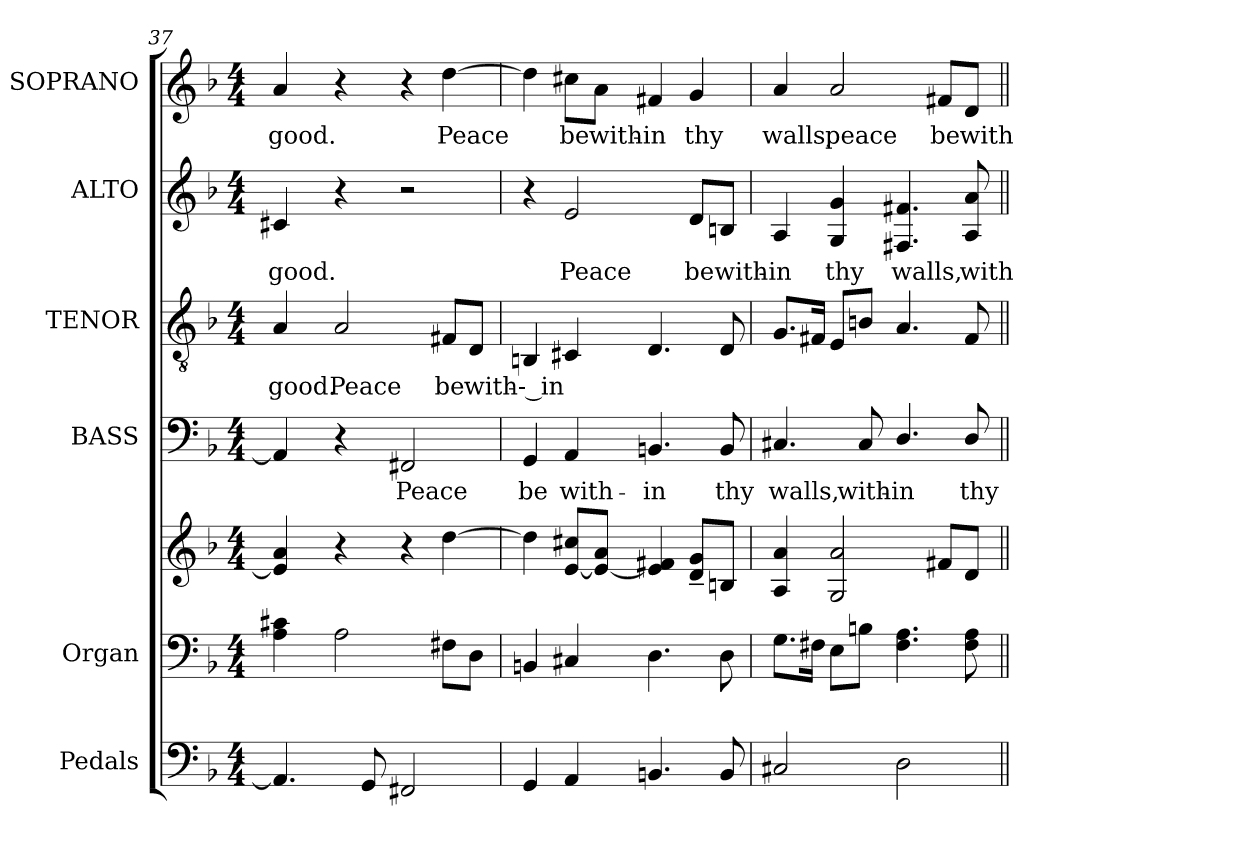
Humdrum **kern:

**kern	**kern	**kern	**kern	**text	**kern	**text	**kern	**text	**kern	**text
*part6	*part5	*part5	*part4	*part4	*part3	*part3	*part2	*part2	*part1	*part1
*staff7	*staff6	*staff5	*staff4	*staff4	*staff3	*staff3	*staff2	*staff2	*staff1	*staff1
*I"Pedals	*I"Organ	*	*I"BASS	*	*I"TENOR	*	*I"ALTO	*	*I"SOPRANO	*
*I'Ped.	*I'Org.	*	*I'B.	*	*I'T.	*	*I'A.	*	*I'S.	*
*clefF4	*clefF4	*clefG2	*clefF4	*	*clefGv2	*	*clefG2	*	*clefG2	*
*	*	*	*	*	*ITrd7c12	*	*	*	*	*
*k[b-]	*k[b-]	*k[b-]	*k[b-]	*	*k[b-]	*	*k[b-]	*	*k[b-]	*
*F:	*F:	*F:	*F:	*	*F:	*	*F:	*	*F:	*
*M4/4	*M4/4	*M4/4	*M4/4	*	*M4/4	*	*M4/4	*	*M4/4	*
=37	=37	=37	=37	=37	=37	=37	=37	=37	=37	=37
!	!	!	!	!	!	!LO:LY:b:color=#000000	!	!	!	!
!	!	!	!	!	!	!	!	!LO:LY:b:color=#000000	!	!
!	!	!	!	!	!	!	!	!	!	!LO:LY:b:color=#000000
4.AAi/]	4Ai\ 4c#Xi	4ei/] 4ai	4AAi/]	.	4AAi/	good.	4c#Xi/	good.	4ai/	good.
!	!	!	!	!	!	!LO:LY:b:color=#000000	!	!	!	!
.	2Ai\	4r	4r	.	2AAi/	Peace	4r	.	4r	.
8GGi/	.	.	.	.	.	.	.	.	.	.
!	!	!	!	!LO:LY:b:color=#000000	!	!	!	!	!	!
2FF#Xi/	.	4r	2FF#Xi/	Peace	.	.	2r	.	4r	.
!	!	!	!	!	!	!LO:LY:b:color=#000000	!	!	!	!
!	!	!	!	!	!	!	!	!	!	!LO:LY:b:color=#000000
.	8F#Xi\L	[4ddi\	.	.	8FF#Xi/L	be	.	.	[4ddi\	Peace
!	!	!	!	!	!	!LO:LY:b:color=#000000	!	!	!	!
.	8Di\J	.	.	.	8DDi/J	with-	.	.	.	.
!!LO:LB:g=z
=38	=38	=38	=38	=38	=38	=38	=38	=38	=38	=38
!	!	!	!	!LO:LY:b:color=#000000	!	!	!	!	!	!
!	!	!	!	!	!	!LO:LY:b:color=#000000	!	!	!	!
4GGi/	4BBni/	4ddi\]	4GGi/	be	4BBBni/	-- in	4r	.	4ddi\]	.
!	!	!	!	!LO:LY:b:color=#000000	!	!	!	!	!	!
!	!	!	!	!	!	!	!	!LO:LY:b:color=#000000	!	!
!	!	!	!	!	!	!	!	!	!	!LO:LY:b:color=#000000
4AAi/	4C#Xi/	[8ei/ 8cc#XiL	4AAi/	with-	4CC#Xi/	.	2ei/	Peace	8cc#Xi\L	be
!	!	!	!	!	!	!	!	!	!	!LO:LY:b:color=#000000
.	.	8ei/_ 8aiJ	.	.	.	.	.	.	8ai\J	with-
!	!	!	!	!LO:LY:b:color=#000000	!	!	!	!	!	!
!	!	!	!	!	!	!	!	!	!	!LO:LY:b:color=#000000
4.BBni/	4.Di\	4ei/] 4f#Xi	4.BBni/	-in	4.DDi/	.	.	.	4f#Xi/	-in
!	!	!	!	!	!	!	!	!LO:LY:b:color=#000000	!	!
!	!	!	!	!	!	!	!	!	!	!LO:LY:b:color=#000000
.	.	8di/~ 8gi~L	.	.	.	.	8di/L	be	4gi/	thy
!	!	!	!	!LO:LY:b:color=#000000	!	!	!	!	!	!
!	!	!	!	!	!	!	!	!LO:LY:b:color=#000000	!	!
8BBi/	8Di\	8Bni/J	8BBi/	thy	8DDi/	.	8Bni/J	with-	.	.
=39	=39	=39	=39	=39	=39	=39	=39	=39	=39	=39
!	!	!	!	!LO:LY:b:color=#000000	!	!	!	!	!	!
!	!	!	!	!	!	!	!	!LO:LY:b:color=#000000	!	!
!	!	!	!	!	!	!	!	!	!	!LO:LY:b:color=#000000
2C#Xi/	8.Gi\L	4Ai/ 4ai	4.C#Xi/	walls,	8.GGi/L	.	4Ai/	-in	4ai/	walls,
.	16F#Xi\Jk	.	.	.	16FF#Xi/Jk	.	.	.	.	.
!	!	!	!	!	!	!	!	!LO:LY:b:color=#000000	!	!
!	!	!	!	!	!	!	!	!	!	!LO:LY:b:color=#000000
.	8Ei\L	2Gi/ 2ai	.	.	8EEi/L	.	4Gi/ 4gi	thy	2ai/	peace
!	!	!	!	!LO:LY:b:color=#000000	!	!	!	!	!	!
.	8Bni\J	.	8C#i/	with-	8BBni/J	.	.	.	.	.
!	!	!	!	!LO:LY:b:color=#000000	!	!	!	!	!	!
!	!	!	!	!	!	!	!	!LO:LY:b:color=#000000	!	!
2Di\	4.F#i\ 4.Ai	.	4.Di/	-in	4.AAi/	.	4.F#Xi/ 4.f#Xi	walls,	.	.
!	!	!	!	!	!	!	!	!	!	!LO:LY:b:color=#000000
.	.	8f#Xi/L	.	.	.	.	.	.	8f#Xi/L	be
!	!	!	!	!LO:LY:b:color=#000000	!	!	!	!	!	!
!	!	!	!	!	!	!	!	!LO:LY:b:color=#000000	!	!
!	!	!	!	!	!	!	!	!	!	!LO:LY:b:color=#000000
.	8F#i\ 8Ai	8di/J	8Di/	thy	8FF#i/	.	8Ai/ 8ai	with-	8di/J	with-
=||	=||	=||	=||	=||	=||	=||	=||	=||	=||	=||
*-	*-	*-	*-	*-	*-	*-	*-	*-	*-	*-
